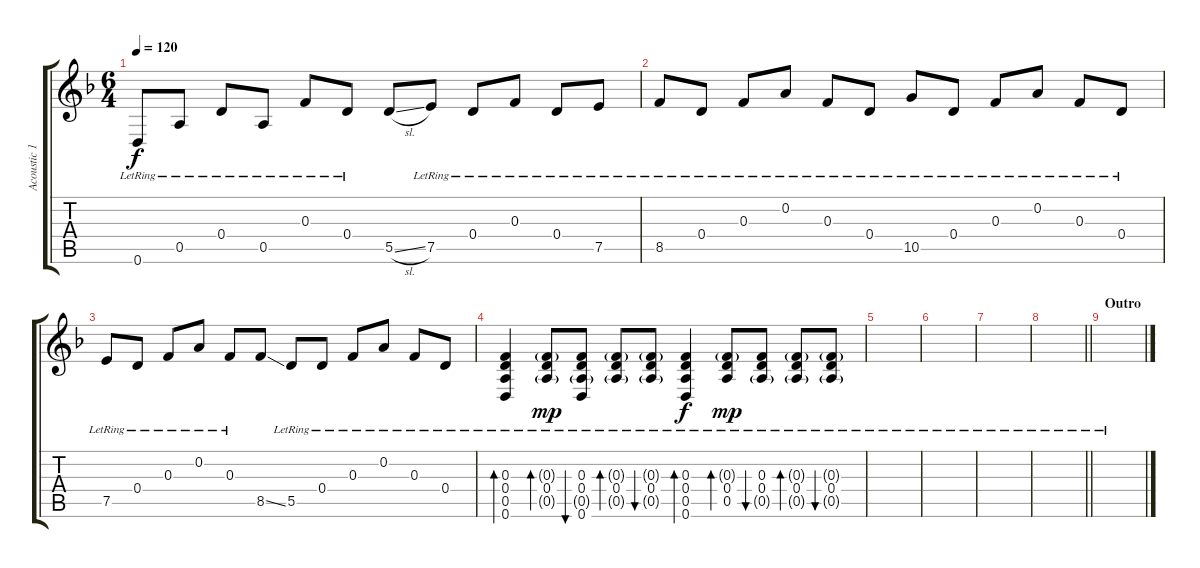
\track ("Acoustic 12-string" "Acoustic 1") {instrument acousticguitarsteel}
\staff {score tabs}
\tuning (D4 A3 F3 D3 A2 D2) {hide}
\ts (6 4)
\tempo 120
\clef g2
\ks f
0.6{lr}.8{dy f volume 9} 0.5{lr}.8 0.4{lr}.8 0.5{lr}.8 0.3{lr}.8 0.4{lr}.8 5.5{sl}.8 7.5{lr}.8 0.4{lr}.8 0.3{lr}.8 0.4{lr}.8 7.5{lr}.8 |
8.5{lr}.8 0.4{lr}.8 0.3{lr}.8 0.2{lr}.8 0.3{lr}.8 0.4{lr}.8 10.5{lr}.8 0.4{lr}.8 0.3{lr}.8 0.2{lr}.8 0.3{lr}.8 0.4{lr}.8 |
7.5{lr}.8 0.4{lr}.8 0.3{lr}.8 0.2{lr}.8 0.3{lr}.8 8.5{ss}.8 5.5{lr}.8 0.4{lr}.8 0.3{lr}.8 0.2{lr}.8 0.3{lr}.8 0.4{lr}.8 |
(0.3{lr} 0.4{lr} 0.5{lr} 0.6{lr}).4{bd 120} (0.3{g lr} 0.4{lr} 0.5{g lr}).8{bd 120 dy mp} (0.3{lr} 0.4{lr} 0.5{g lr} 0.6{lr}).8{bu 120} (0.3{g lr} 0.4{lr} 0.5{g lr}).8{bd 120} (0.3{g lr} 0.4{lr} 0.5{g lr}).8{bu 120} (0.3{lr} 0.4{lr} 0.5{lr} 0.6{lr}).4{bd 120 dy f} (0.3{g lr} 0.4{lr} 0.5{lr}).8{bd 120 dy mp} (0.3{lr} 0.4{lr} 0.5{g lr}).8{bu 120} (0.3{g lr} 0.4{lr} 0.5{g lr}).8{bd 120} (0.3{g lr} 0.4{lr} 0.5{g lr}).8{bu 120} |
|
|
|
\barLineRight lightlight
|
\section ("" "Outro")
